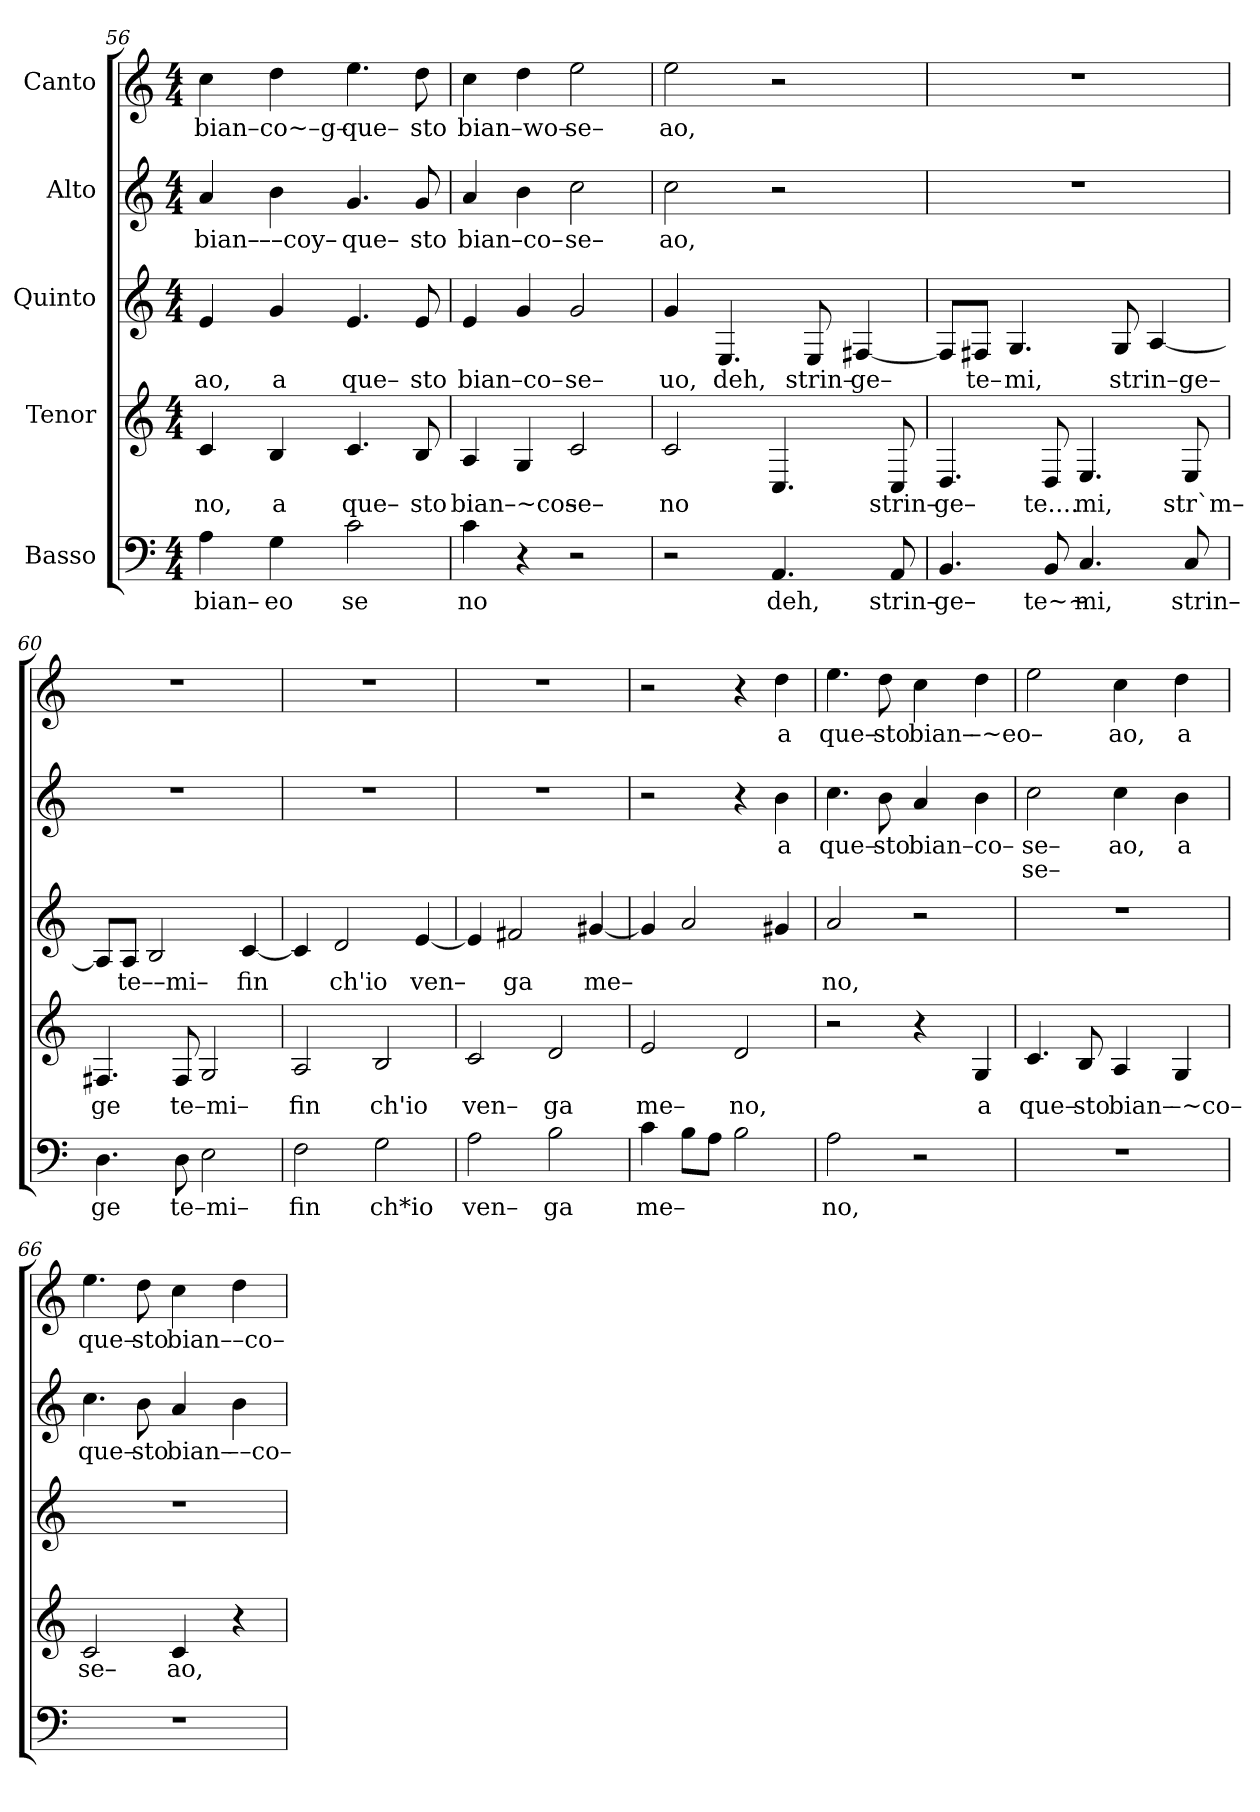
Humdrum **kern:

**kern	**text	**kern	**text	**kern	**text	**kern	**text	**text	**kern	**text
*part5	*part5	*part4	*part4	*part3	*part3	*part2	*part2	*part2	*part1	*part1
*staff5	*staff5	*staff4	*staff4	*staff3	*staff3	*staff2	*staff2	*staff2	*staff1	*staff1
*I"Basso	*	*I"Tenor	*	*I"Quinto	*	*I"Alto	*	*	*I"Canto	*
*clefF4	*	*clefG2	*	*clefG2	*	*clefG2	*	*	*clefG2	*
*k[]	*	*k[]	*	*k[]	*	*k[]	*	*	*k[]	*
*M4/4	*	*M4/4	*	*M4/4	*	*M4/4	*	*	*M4/4	*
=56	=56	=56	=56	=56	=56	=56	=56	=56	=56	=56
!	!LO:LY:b	!	!LO:LY:b	!	!LO:LY:b	!	!LO:LY:b	!	!	!LO:LY:b
4A\	bian–	4c/	no,	4e/	ao,	4a/	bian–	.	4cc\	bian–co~–g–
!	!LO:LY:b	!	!LO:LY:b	!	!LO:LY:b	!	!LO:LY:b	!	!	!
4G\	eo	4B/	a	4g/	a	4b\	––coy–	.	4dd\	.
!	!LO:LY:b	!	!LO:LY:b	!	!LO:LY:b	!	!LO:LY:b	!	!	!LO:LY:b
2c\	se	4.c/	que–	4.e/	que–	4.g/	que–	.	4.ee\	que–
!	!	!	!LO:LY:b	!	!LO:LY:b	!	!LO:LY:b	!	!	!LO:LY:b
.	.	8B/	sto	8e/	sto	8g/	sto	.	8dd\	sto
=57	=57	=57	=57	=57	=57	=57	=57	=57	=57	=57
!	!LO:LY:b	!	!LO:LY:b	!	!LO:LY:b	!	!LO:LY:b	!	!	!LO:LY:b
4c\	no	4A/	bian–~co–	4e/	bian–co–	4a/	bian–co–	.	4cc\	bian–wo–
4r	.	4G/	.	4g/	.	4b\	.	.	4dd\	.
!	!	!	!LO:LY:b	!	!LO:LY:b	!	!LO:LY:b	!	!	!LO:LY:b
2r	.	2c/	se–	2g/	se–	2cc\	se–	.	2ee\	se–
=58	=58	=58	=58	=58	=58	=58	=58	=58	=58	=58
!	!	!	!LO:LY:b	!	!LO:LY:b	!	!LO:LY:b	!	!	!LO:LY:b
2r	.	2c/	no	4g/	uo,	2cc\	ao,	.	2ee\	ao,
!	!	!	!	!	!LO:LY:b	!	!	!	!	!
.	.	.	.	4.E/	deh,	.	.	.	.	.
!	!LO:LY:b	!	!	!	!	!	!	!	!	!
4.AA/	deh,	4.C/	.	.	.	2r	.	.	2r	.
!	!	!	!	!	!LO:LY:b	!	!	!	!	!
.	.	.	.	8E/	strin–	.	.	.	.	.
!	!	!	!	!	!LO:LY:b	!	!	!	!	!
.	.	.	.	[4F#X/	ge–	.	.	.	.	.
!	!LO:LY:b	!	!LO:LY:b	!	!	!	!	!	!	!
8AA/	strin–	8C/	strin–	.	.	.	.	.	.	.
=59	=59	=59	=59	=59	=59	=59	=59	=59	=59	=59
!	!LO:LY:b	!	!LO:LY:b	!	!	!	!	!	!	!
4.BB/	ge–	4.D/	ge–	8F#/L]	.	1r	.	.	1r	.
!	!	!	!	!	!LO:LY:b	!	!	!	!	!
.	.	.	.	8F#X/J	te–	.	.	.	.	.
!	!	!	!	!	!LO:LY:b	!	!	!	!	!
.	.	.	.	4.G/	mi,	.	.	.	.	.
!	!LO:LY:b	!	!LO:LY:b	!	!	!	!	!	!	!
8BB/	te~~	8D/	te....	.	.	.	.	.	.	.
!	!LO:LY:b	!	!LO:LY:b	!	!	!	!	!	!	!
4.C/	mi,	4.E/	mi,	.	.	.	.	.	.	.
!	!	!	!	!	!LO:LY:b	!	!	!	!	!
.	.	.	.	8G/	strin–ge–	.	.	.	.	.
.	.	.	.	[4A/	.	.	.	.	.	.
!	!LO:LY:b	!	!LO:LY:b	!	!	!	!	!	!	!
8C/	strin–	8E/	str`m–	.	.	.	.	.	.	.
=60	=60	=60	=60	=60	=60	=60	=60	=60	=60	=60
!	!LO:LY:b	!	!LO:LY:b	!	!	!	!	!	!	!
4.D\	ge	4.F#X/	ge	8A/L]	.	1r	.	.	1r	.
!	!	!	!	!	!LO:LY:b	!	!	!	!	!
.	.	.	.	8A/J	te––mi–	.	.	.	.	.
.	.	.	.	2B/	.	.	.	.	.	.
!	!LO:LY:b	!	!LO:LY:b	!	!	!	!	!	!	!
8D\	te–mi–	8F#/	te–mi–	.	.	.	.	.	.	.
2E\	.	2G/	.	.	.	.	.	.	.	.
!	!	!	!	!	!LO:LY:b	!	!	!	!	!
.	.	.	.	[4c/	fin	.	.	.	.	.
=61	=61	=61	=61	=61	=61	=61	=61	=61	=61	=61
!	!LO:LY:b	!	!LO:LY:b	!	!	!	!	!	!	!
2F\	fin	2A/	fin	4c/]	.	1r	.	.	1r	.
!	!	!	!	!	!LO:LY:b	!	!	!	!	!
.	.	.	.	2d/	ch'io	.	.	.	.	.
!	!LO:LY:b	!	!LO:LY:b	!	!	!	!	!	!	!
2G\	ch*io	2B/	ch'io	.	.	.	.	.	.	.
!	!	!	!	!	!LO:LY:b	!	!	!	!	!
.	.	.	.	[4e/	ven–	.	.	.	.	.
=62	=62	=62	=62	=62	=62	=62	=62	=62	=62	=62
!	!LO:LY:b	!	!LO:LY:b	!	!	!	!	!	!	!
2A\	ven–	2c/	ven–	4e/]	.	1r	.	.	1r	.
!	!	!	!	!	!LO:LY:b	!	!	!	!	!
.	.	.	.	2f#X/	ga	.	.	.	.	.
!	!LO:LY:b	!	!LO:LY:b	!	!	!	!	!	!	!
2B\	ga	2d/	ga	.	.	.	.	.	.	.
!	!	!	!	!	!LO:LY:b	!	!	!	!	!
.	.	.	.	[4g#X/	me–	.	.	.	.	.
=63	=63	=63	=63	=63	=63	=63	=63	=63	=63	=63
!	!LO:LY:b	!	!LO:LY:b	!	!	!	!	!	!	!
4c\	me–	2e/	me–	4g#/]	.	2r	.	.	2r	.
8B\L	.	.	.	2a/	.	.	.	.	.	.
8A\J	.	.	.	.	.	.	.	.	.	.
!	!	!	!LO:LY:b	!	!	!	!	!	!	!
2B\	.	2d/	no,	.	.	4r	.	.	4r	.
!	!	!	!	!	!	!	!LO:LY:b	!	!	!LO:LY:b
.	.	.	.	4g#X/	.	4b\	a	.	4dd\	a
=64	=64	=64	=64	=64	=64	=64	=64	=64	=64	=64
!	!LO:LY:b	!	!	!	!LO:LY:b	!	!LO:LY:b	!	!	!LO:LY:b
2A\	no,	2r	.	2a/	no,	4.cc\	que–	.	4.ee\	que–
!	!	!	!	!	!	!	!LO:LY:b	!	!	!LO:LY:b
.	.	.	.	.	.	8b\	sto	.	8dd\	sto
!	!	!	!	!	!	!	!LO:LY:b	!	!	!LO:LY:b
2r	.	4r	.	2r	.	4a/	bian–co–	.	4cc\	bian–
!	!	!	!LO:LY:b	!	!	!	!	!	!	!LO:LY:b
.	.	4G/	a	.	.	4b\	.	.	4dd\	–~eo–
=65	=65	=65	=65	=65	=65	=65	=65	=65	=65	=65
!	!	!	!LO:LY:b	!	!	!	!LO:LY:b	!LO:LY:b	!	!
1r	.	4.c/	que–	1r	.	2cc\	se–	se–	2ee\	.
!	!	!	!LO:LY:b	!	!	!	!	!	!	!
.	.	8B/	sto	.	.	.	.	.	.	.
!	!	!	!LO:LY:b	!	!	!	!LO:LY:b	!	!	!LO:LY:b
.	.	4A/	bian–	.	.	4cc\	ao,	.	4cc\	ao,
!	!	!	!LO:LY:b	!	!	!	!LO:LY:b	!	!	!LO:LY:b
.	.	4G/	–~co–	.	.	4b\	a	.	4dd\	a
=66	=66	=66	=66	=66	=66	=66	=66	=66	=66	=66
!	!	!	!LO:LY:b	!	!	!	!LO:LY:b	!	!	!LO:LY:b
1r	.	2c/	se–	1r	.	4.cc\	que–	.	4.ee\	que–
!	!	!	!	!	!	!	!LO:LY:b	!	!	!LO:LY:b
.	.	.	.	.	.	8b\	sto	.	8dd\	sto
!	!	!	!LO:LY:b	!	!	!	!LO:LY:b	!	!	!LO:LY:b
.	.	4c/	ao,	.	.	4a/	bian–	.	4cc\	bian––co–
!	!	!	!	!	!	!	!LO:LY:b	!	!	!
.	.	4r	.	.	.	4b\	––co–	.	4dd\	.
=	=	=	=	=	=	=	=	=	=	=
*-	*-	*-	*-	*-	*-	*-	*-	*-	*-	*-
